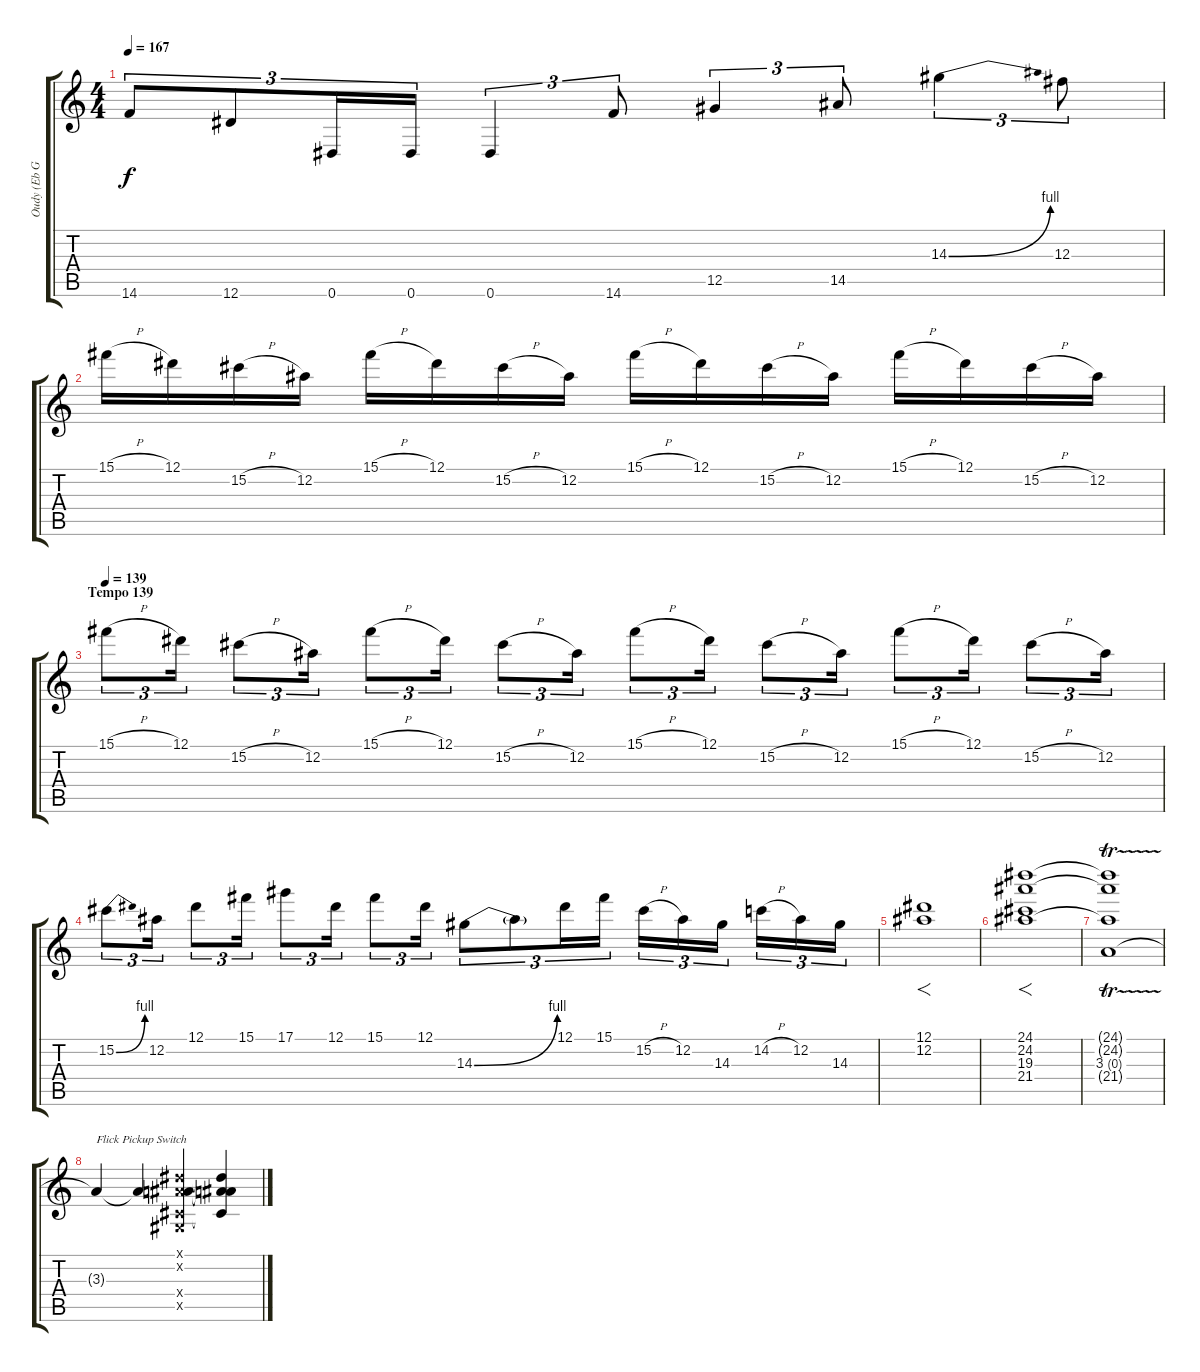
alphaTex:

\track ("Oudy (Eb Guitar)" "Oudy (Eb G") {instrument distortionguitar}
\staff {score tabs}
\tuning (Eb4 Bb3 Gb3 Db3 Ab2 Eb2) {hide}
\ts (4 4)
\tempo 167
\clef g2
\ks c
14.6.8{tu (3 2) dy f} 12.6.8{tu (3 2)} 0.6.16{tu (3 2)} 0.6.16{tu (3 2)} 0.6.4{tu (3 2)} 14.6.8{tu (3 2)} 12.5.4{tu (3 2)} 14.5.8{tu (3 2)} 14.3{be (bend 0 0 60 4)}.4{tu (3 2)} 12.3.8{tu (3 2)} |
15.1{h}.16 12.1.16 15.2{h}.16 12.2.16 15.1{h}.16 12.1.16 15.2{h}.16 12.2.16 15.1{h}.16 12.1.16 15.2{h}.16 12.2.16 15.1{h}.16 12.1.16 15.2{h}.16 12.2.16 |
\section ("" "Tempo 139")
\tempo 139
15.1{h}.8{tu (3 2)} 12.1.16{tu (3 2)} 15.2{h}.8{tu (3 2)} 12.2.16{tu (3 2)} 15.1{h}.8{tu (3 2)} 12.1.16{tu (3 2)} 15.2{h}.8{tu (3 2)} 12.2.16{tu (3 2)} 15.1{h}.8{tu (3 2)} 12.1.16{tu (3 2)} 15.2{h}.8{tu (3 2)} 12.2.16{tu (3 2)} 15.1{h}.8{tu (3 2)} 12.1.16{tu (3 2)} 15.2{h}.8{tu (3 2)} 12.2.16{tu (3 2)} |
15.2{be (bend 0 0 60 4)}.8{tu (3 2)} 12.2.16{tu (3 2)} 12.1.8{tu (3 2)} 15.1.16{tu (3 2)} 17.1.8{tu (3 2)} 12.1.16{tu (3 2)} 15.1.8{tu (3 2)} 12.1.16{tu (3 2)} 14.3{be (bend 0 0 60 4)}.8{tu (3 2)} 14.3{t}.8{tu (3 2)} 12.1.16{tu (3 2)} 15.1.16{tu (3 2)} 15.2{h}.16{tu (3 2)} 12.2.16{tu (3 2)} 14.3.16{tu (3 2)} 14.2{h}.16{tu (3 2)} 12.2.16{tu (3 2)} 14.3.16{tu (3 2)} |
(12.1 12.2).1{f} |
(24.1 24.2 19.3 21.4).1{f} |
(24.1{t} 24.2{t} 3.3{tr (0 32)} 21.4{t}).1 |
3.3{t}.4{txt "Flick Pickup Switch" volume 0 instrument distortionguitar} 3.3{t}.4{volume 14} (0.1{x} 0.2{x} 3.3{t} 0.4{x} 0.5{x}).4{volume 0 instrument distortionguitar} (0.1{t} 0.2{t} 3.3{t} 0.4{t}).4{volume 14}
